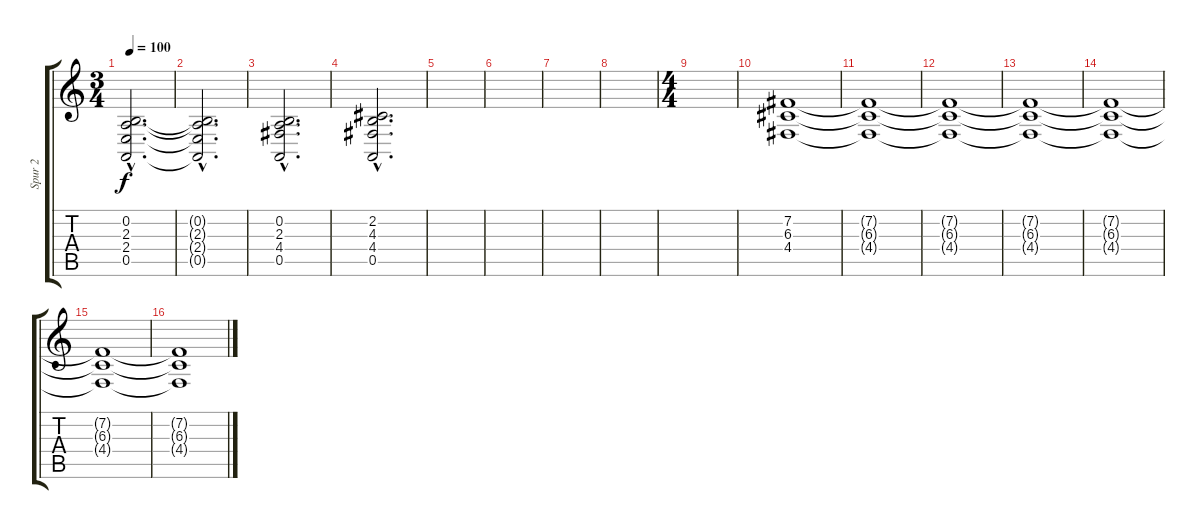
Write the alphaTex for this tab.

\track ("Spur 2" "Spur 2") {instrument stringensemble2}
\staff {score tabs}
\tuning (E4 B3 G3 D3 A2 E2) {hide}
\ts (3 4)
\tempo 100
\clef g2
\ks c
(0.2{hac} 2.3{hac} 2.4{hac} 0.5{hac}).2{d dy f volume 10} |
(0.2{hac t} 2.3{hac t} 2.4{hac t} 0.5{hac t}).2{d} |
(0.2{hac} 2.3{hac} 4.4{hac} 0.5{hac}).2{d volume 10} |
(2.2{hac} 4.3{hac} 4.4{hac} 0.5{hac}).2{d volume 10} |
|
|
|
|
\ts (4 4)
|
(7.2 6.3 4.4).1 |
(7.2{t} 6.3{t} 4.4{t}).1 |
(7.2{t} 6.3{t} 4.4{t}).1 |
(7.2{t} 6.3{t} 4.4{t}).1 |
(7.2{t} 6.3{t} 4.4{t}).1 |
(7.2{t} 6.3{t} 4.4{t}).1 |
(7.2{t} 6.3{t} 4.4{t}).1
